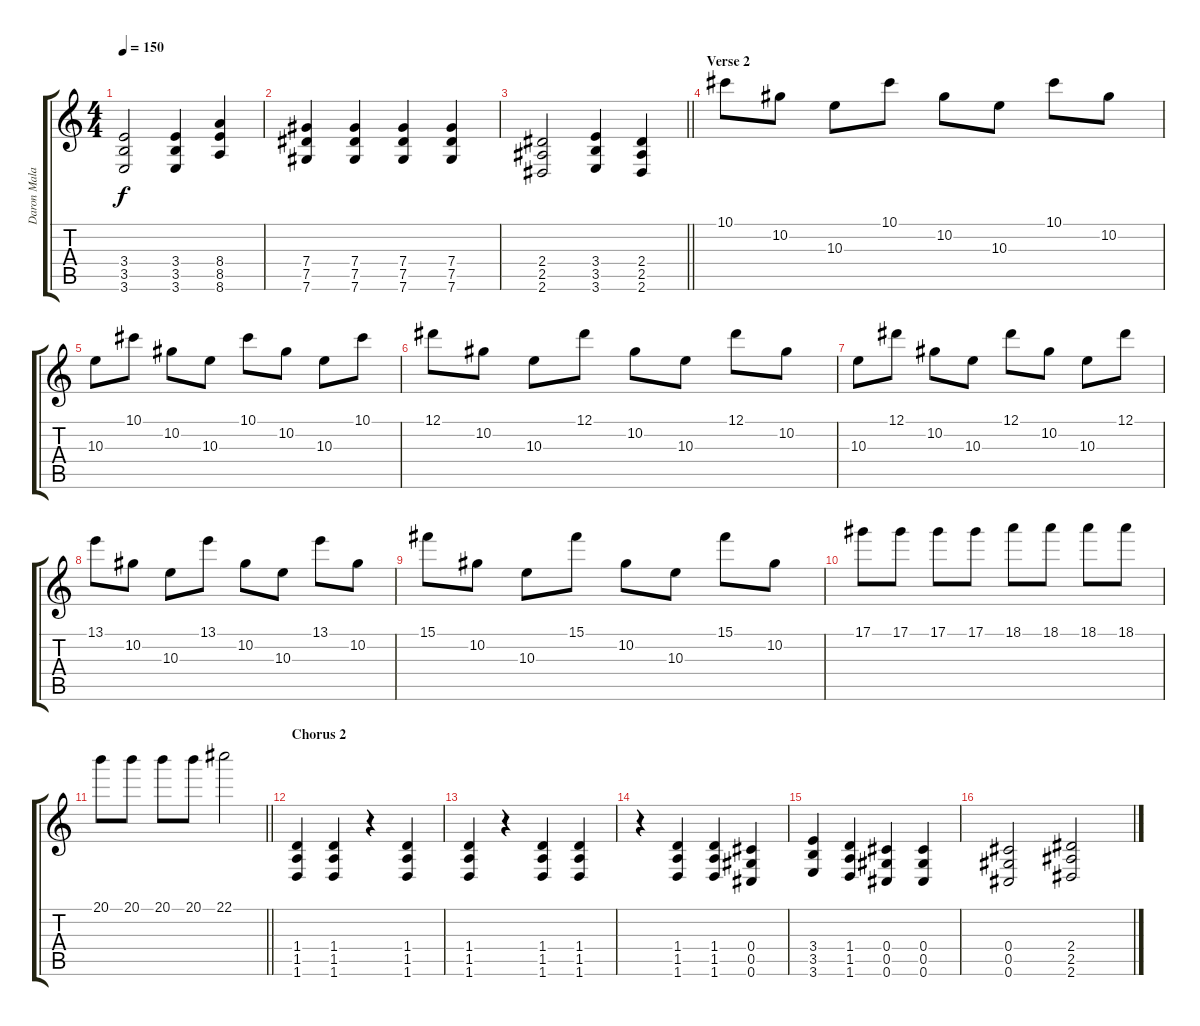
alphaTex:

\track ("Daron Malakian(Guitar 2)" "Daron Mala") {instrument overdrivenguitar}
\staff {score tabs}
\tuning (Eb4 Bb3 Gb3 Db3 Ab2 Db2) {hide}
\ts (4 4)
\tempo 150
\clef g2
\ks c
(3.4 3.5 3.6).2{dy f} (3.4 3.5 3.6).4 (8.4 8.5 8.6).4 |
(7.4 7.5 7.6).4 (7.4 7.5 7.6).4 (7.4 7.5 7.6).4 (7.4 7.5 7.6).4 |
\barLineRight lightlight
(2.4 2.5 2.6).2 (3.4 3.5 3.6).4 (2.4 2.5 2.6).4 |
\section ("" "Verse 2")
10.1.8{instrument electricguitarclean} 10.2.8 10.3.8 10.1.8 10.2.8 10.3.8 10.1.8 10.2.8 |
10.3.8 10.1.8 10.2.8 10.3.8 10.1.8 10.2.8 10.3.8 10.1.8 |
12.1.8 10.2.8 10.3.8 12.1.8 10.2.8 10.3.8 12.1.8 10.2.8 |
10.3.8 12.1.8 10.2.8 10.3.8 12.1.8 10.2.8 10.3.8 12.1.8 |
13.1.8 10.2.8 10.3.8 13.1.8 10.2.8 10.3.8 13.1.8 10.2.8 |
15.1.8 10.2.8 10.3.8 15.1.8 10.2.8 10.3.8 15.1.8 10.2.8 |
17.1.8 17.1.8 17.1.8 17.1.8 18.1.8 18.1.8 18.1.8 18.1.8 |
\barLineRight lightlight
20.1.8 20.1.8 20.1.8 20.1.8 22.1.2 |
\section ("" "Chorus 2")
(1.4 1.5 1.6).4{instrument overdrivenguitar} (1.4 1.5 1.6).4 r.4 (1.4 1.5 1.6).4 |
(1.4 1.5 1.6).4 r.4 (1.4 1.5 1.6).4 (1.4 1.5 1.6).4 |
r.4 (1.4 1.5 1.6).4 (1.4 1.5 1.6).4 (0.4 0.5 0.6).4 |
(3.4 3.5 3.6).4 (1.4 1.5 1.6).4 (0.4 0.5 0.6).4 (0.4 0.5 0.6).4 |
(0.4 0.5 0.6).2 (2.4 2.5 2.6).2
